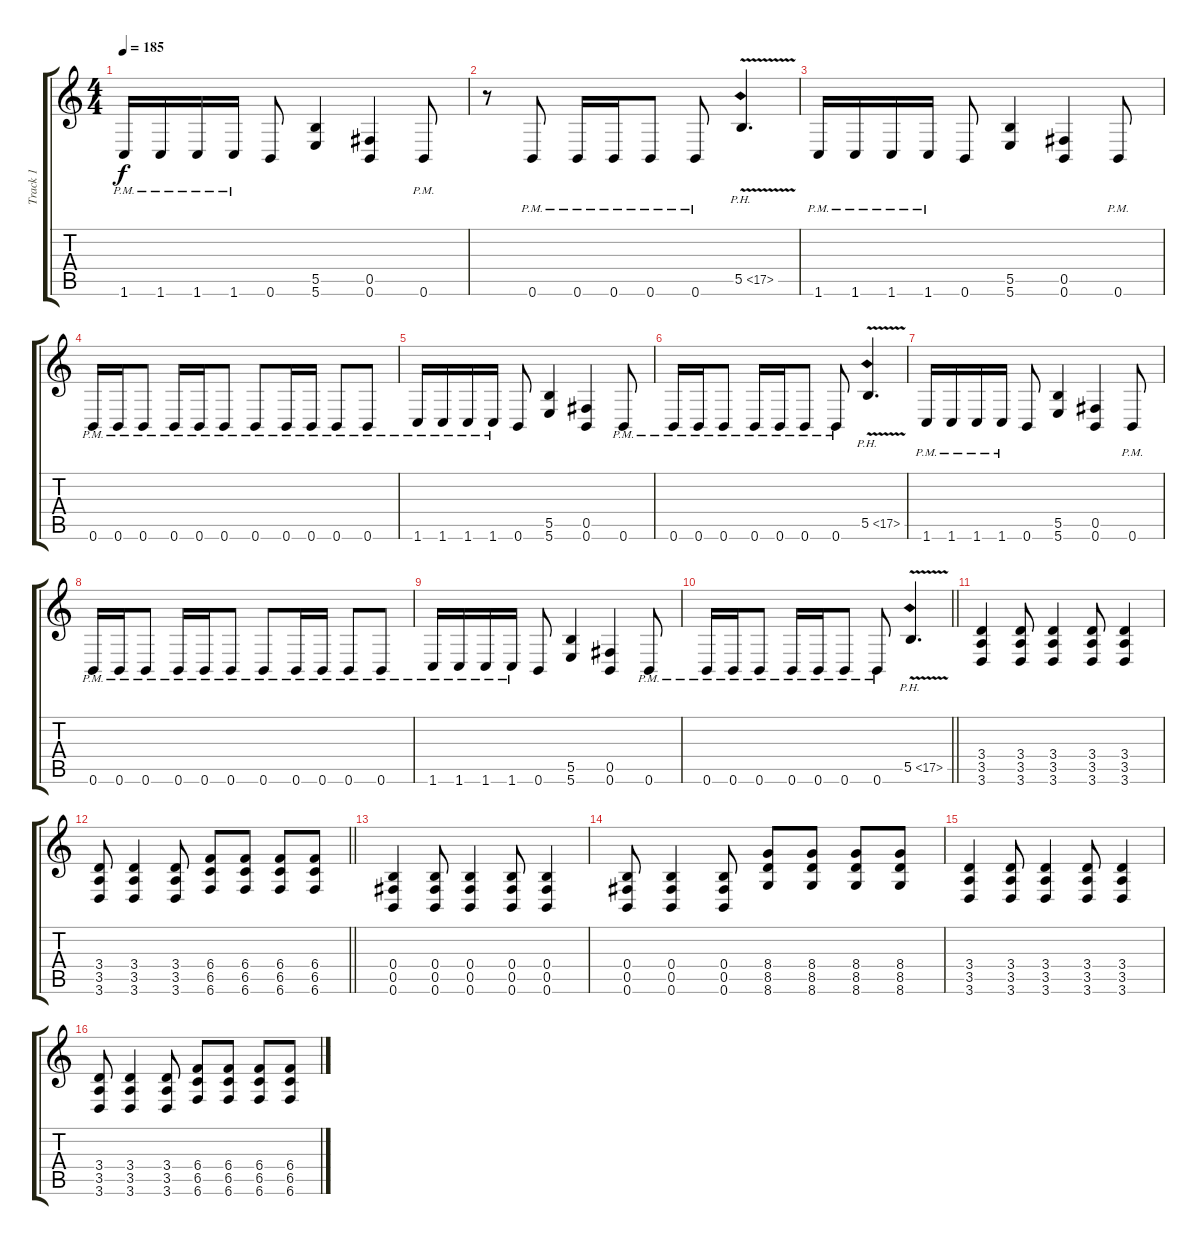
\track ("Track 1" "Track 1") {instrument distortionguitar}
\staff {score tabs}
\tuning (Db4 Ab3 E3 B2 Gb2 B1) {hide}
\ts (4 4)
\tempo 185
\clef g2
\ks c
1.6{pm}.16{dy f} 1.6{pm}.16 1.6{pm}.16 1.6{pm}.16 0.6.8 (5.5 5.6).4 (0.5 0.6).4 0.6{pm}.8 |
r.8 0.6{pm}.8 0.6{pm}.16 0.6{pm}.16 0.6{pm}.8 0.6{pm}.8 5.5{ph 12 v}.4{d} |
1.6{pm}.16 1.6{pm}.16 1.6{pm}.16 1.6{pm}.16 0.6.8 (5.5 5.6).4 (0.5 0.6).4 0.6{pm}.8 |
0.6{pm}.16 0.6{pm}.16 0.6{pm}.8 0.6{pm}.16 0.6{pm}.16 0.6{pm}.8 0.6{pm}.8 0.6{pm}.16 0.6{pm}.16 0.6{pm}.8 0.6{pm}.8 |
1.6{pm}.16 1.6{pm}.16 1.6{pm}.16 1.6{pm}.16 0.6.8 (5.5 5.6).4 (0.5 0.6).4 0.6{pm}.8 |
0.6{pm}.16 0.6{pm}.16 0.6{pm}.8 0.6{pm}.16 0.6{pm}.16 0.6{pm}.8 0.6{pm}.8 5.5{ph 12 v}.4{d} |
1.6{pm}.16 1.6{pm}.16 1.6{pm}.16 1.6{pm}.16 0.6.8 (5.5 5.6).4 (0.5 0.6).4 0.6{pm}.8 |
0.6{pm}.16 0.6{pm}.16 0.6{pm}.8 0.6{pm}.16 0.6{pm}.16 0.6{pm}.8 0.6{pm}.8 0.6{pm}.16 0.6{pm}.16 0.6{pm}.8 0.6{pm}.8 |
1.6{pm}.16 1.6{pm}.16 1.6{pm}.16 1.6{pm}.16 0.6.8 (5.5 5.6).4 (0.5 0.6).4 0.6{pm}.8 |
\barLineRight lightlight
0.6{pm}.16 0.6{pm}.16 0.6{pm}.8 0.6{pm}.16 0.6{pm}.16 0.6{pm}.8 0.6{pm}.8 5.5{ph 12 v}.4{d} |
(3.4 3.5 3.6).4 (3.4 3.5 3.6).8 (3.4 3.5 3.6).4 (3.4 3.5 3.6).8 (3.4 3.5 3.6).4 |
\barLineRight lightlight
(3.4 3.5 3.6).8 (3.4 3.5 3.6).4 (3.4 3.5 3.6).8 (6.4 6.5 6.6).8 (6.4 6.5 6.6).8 (6.4 6.5 6.6).8 (6.4 6.5 6.6).8 |
(0.4 0.5 0.6).4 (0.4 0.5 0.6).8 (0.4 0.5 0.6).4 (0.4 0.5 0.6).8 (0.4 0.5 0.6).4 |
(0.4 0.5 0.6).8 (0.4 0.5 0.6).4 (0.4 0.5 0.6).8 (8.4 8.5 8.6).8 (8.4 8.5 8.6).8 (8.4 8.5 8.6).8 (8.4 8.5 8.6).8 |
(3.4 3.5 3.6).4 (3.4 3.5 3.6).8 (3.4 3.5 3.6).4 (3.4 3.5 3.6).8 (3.4 3.5 3.6).4 |
(3.4 3.5 3.6).8 (3.4 3.5 3.6).4 (3.4 3.5 3.6).8 (6.4 6.5 6.6).8 (6.4 6.5 6.6).8 (6.4 6.5 6.6).8 (6.4 6.5 6.6).8
